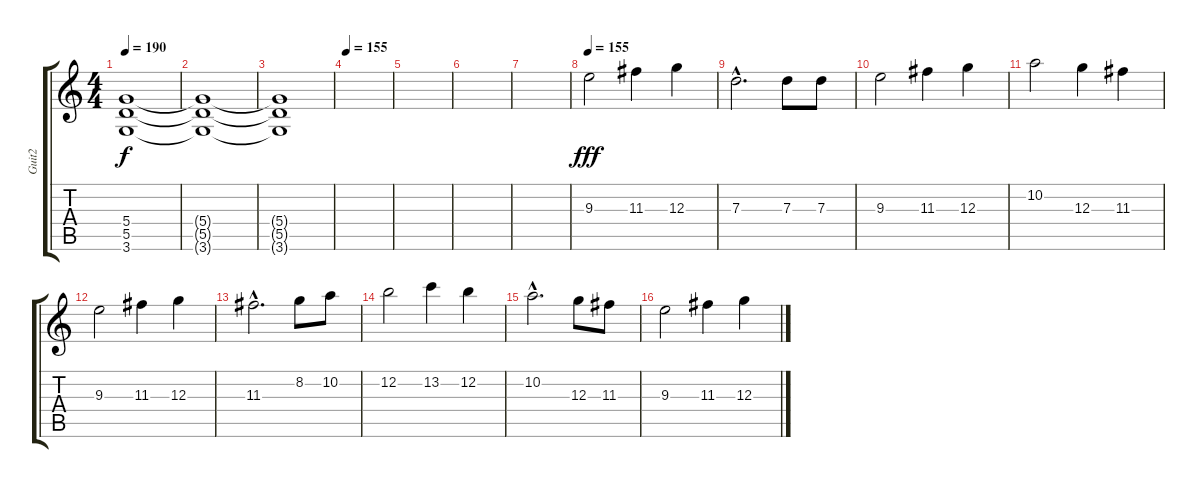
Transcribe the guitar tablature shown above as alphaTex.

\track ("Guit2" "Guit2") {instrument electricguitarclean}
\staff {score tabs}
\tuning (E4 B3 G3 D3 A2 E2) {hide}
\ts (4 4)
\tempo 190
\clef g2
\ks c
(5.4{t} 5.5{t} 3.6{t}).1{dy f} |
(5.4{t} 5.5{t} 3.6{t}).1 |
(5.4{t} 5.5{t} 3.6{t}).1 |
\tempo 155
|
|
|
|
\tempo 155
9.3.2{dy fff volume 13 instrument electricguitarclean} 11.3.4 12.3.4 |
7.3{hac}.2{d} 7.3.8 7.3.8 |
9.3.2 11.3.4 12.3.4 |
10.2.2 12.3.4 11.3.4 |
9.3.2 11.3.4 12.3.4 |
11.3{hac}.2{d} 8.2.8 10.2.8 |
12.2.2 13.2.4 12.2.4 |
10.2{hac}.2{d} 12.3.8 11.3.8 |
9.3.2 11.3.4 12.3.4
